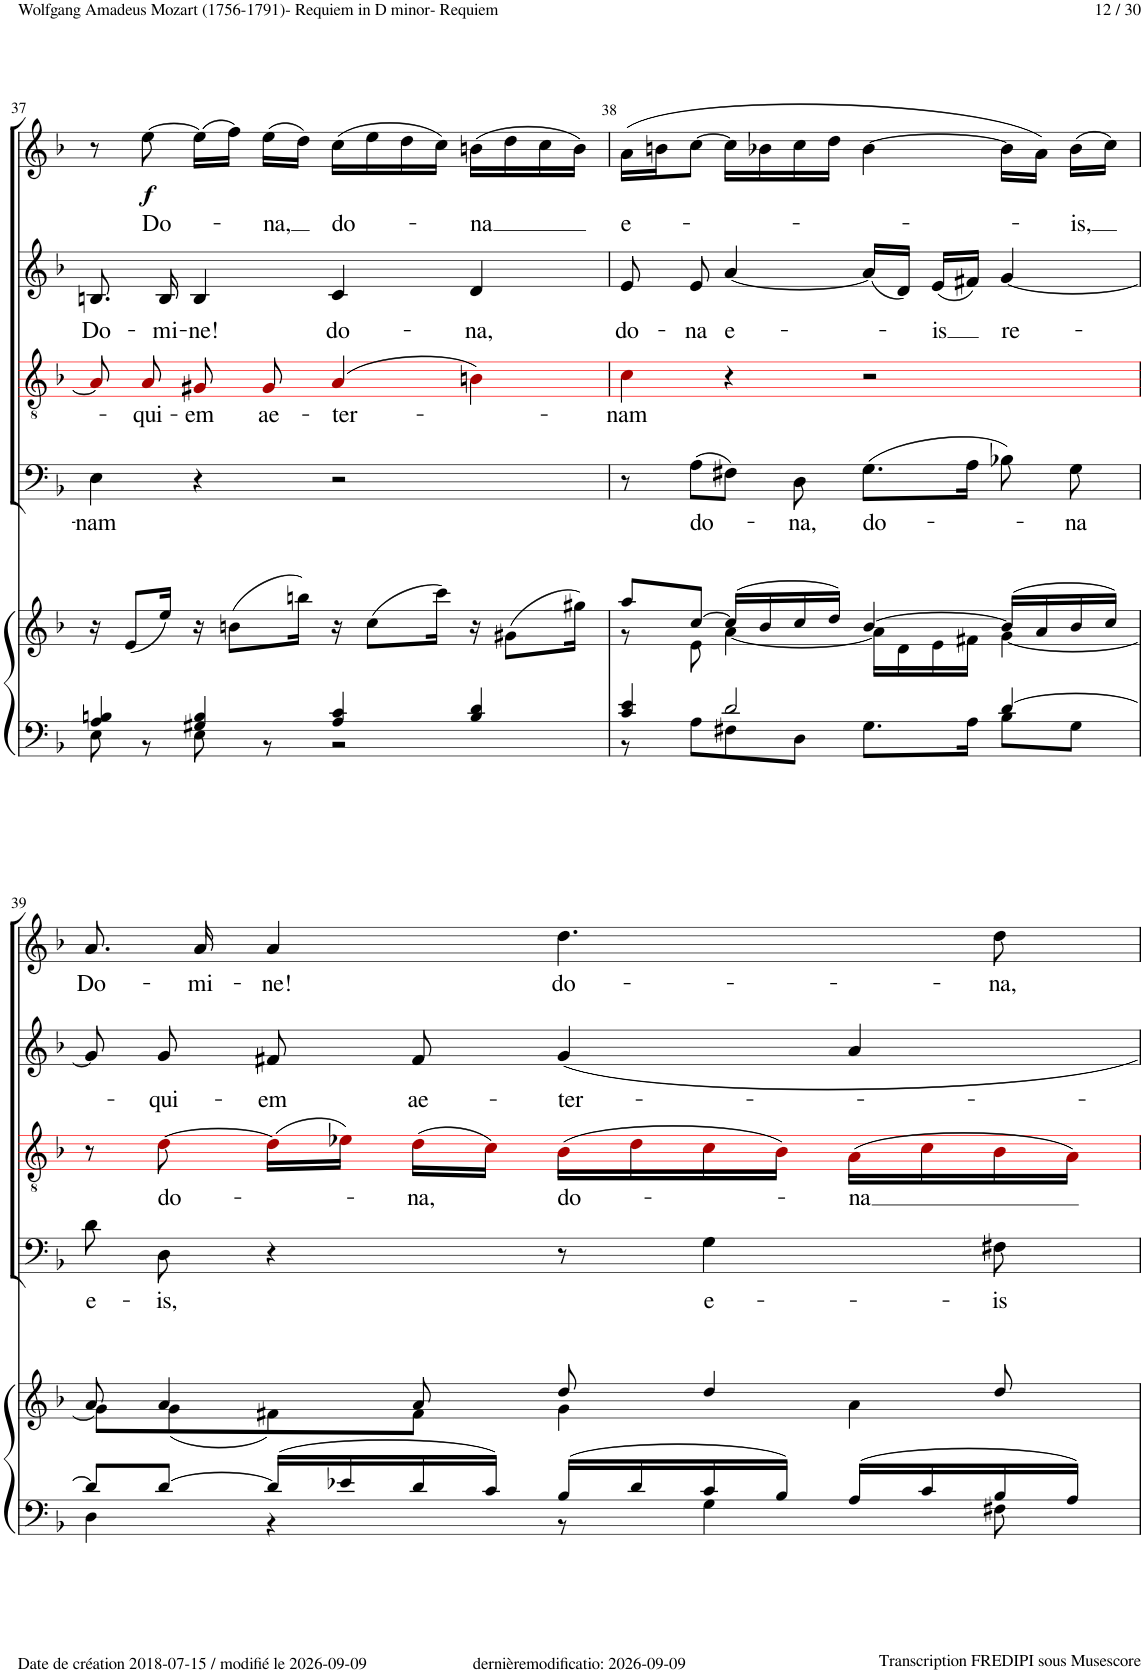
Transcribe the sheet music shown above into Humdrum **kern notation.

**kern	**kern	**kern	**text	**kern	**text	**kern	**text	**kern	**text	**dynam
*part5	*part5	*part4	*part4	*part3	*part3	*part2	*part2	*part1	*part1	*part1
*staff6	*staff5	*staff4	*staff4	*staff3	*staff3	*staff2	*staff2	*staff1	*staff1	*staff1
*I"Piano	*	*I"Basso Chorus	*	*I"Tenor Chorus	*	*I"Alto Chorus	*	*I"Soprano Chorus	*	*
*I'Pno	*	*I'Ch	*	*	*	*I'Ch	*	*I'Ch	*	*
!!LO:PB:g=z
*clefF4	*clefG2	*clefF4	*	*clefGv2	*	*clefG2	*	*clefG2	*	*
*	*	*	*	*ITrd8c14	*	*	*	*	*	*
*k[b-]	*k[b-]	*k[b-]	*	*k[b-]	*	*k[b-]	*	*k[b-]	*	*
*M4/4	*M4/4	*M4/4	*	*M4/4	*	*M4/4	*	*M4/4	*	*
*met(c)	*met(c)	*met(c)	*	*met(c)	*	*met(c)	*	*met(c)	*	*
=37	=37	=37	=37	=37	=37	=37	=37	=37	=37	=37
*^	*	*	*	*	*	*	*	*	*	*
!	!	!	!	!LO:LY:b	!	!	!	!LO:LY:b	!	!	!
4A/ 4Bn/	8E\	16r	4E!\	-nam	8A!i/]	.	8.Bn!/	Do-	8r	.	.
.	.	(8e/L	.	.	.	.	.	.	.	.	.
!	!	!	!	!	!	!LO:LY:b	!	!	!	!LO:LY:b	!LO:DY:b
.	8r	.	.	.	8A!i/	-qui-	.	.	[8ee!\	Do-	f
!	!	!	!	!	!	!	!	!LO:LY:b	!	!	!
.	.	16ee/Jk)	.	.	.	.	16B!/	-mi-	.	.	.
!	!	!	!	!	!	!LO:LY:b	!	!LO:LY:b	!	!	!
4G#X/ 4B/	8E\	16r	4r	.	8G#X!i/	-em	4B!/	-ne!	(16ee!\LL]	.	.
.	.	(8bn\L	.	.	.	.	.	.	16ff!\JJ)	.	.
!	!	!	!	!	!	!LO:LY:b	!	!	!	!LO:LY:b	!
.	8r	.	.	.	8G#!i/	ae-	.	.	(16ee!\LL	-na,	.
.	.	16bbn\Jk)	.	.	.	.	.	.	16dd!\JJ)	.	.
!	!	!	!	!	!	!LO:LY:b	!	!LO:LY:b	!	!LO:LY:b	!
4A/ 4c/	2r	16r	2r	.	(4A!i/	-ter-	4c!/	do-	(16cc!\LL	do-	.
.	.	(8cc\L	.	.	.	.	.	.	16ee!\	.	.
.	.	.	.	.	.	.	.	.	16dd!\	.	.
.	.	16ccc\Jk)	.	.	.	.	.	.	16cc!\JJ)	.	.
!	!	!	!	!	!	!	!	!LO:LY:b	!	!LO:LY:b	!
4B/ 4d/	.	16r	.	.	4Bn!i\)	.	4d!/	-na,	(16bn!\LL	na	.
.	.	(8g#X\L	.	.	.	.	.	.	16dd!\	.	.
.	.	.	.	.	.	.	.	.	16cc!\	.	.
.	.	16gg#X\Jk)	.	.	.	.	.	.	16b!\JJ)	.	.
=38	=38	=38	=38	=38	=38	=38	=38	=38	=38	=38	=38
*	*	*^	*	*	*	*	*	*	*	*	*
!	!	!	!	!	!	!	!LO:LY:b	!	!LO:LY:b	!	!LO:LY:b	!
4c/ 4e/	8r	8aa/L	8r	8r	.	4c!i\	-nam	8e!/	do-	(16a!\LL	e-	.
.	.	.	.	.	.	.	.	.	.	16bn!\J	.	.
!	!	!	!	!	!LO:LY:b	!	!	!	!LO:LY:b	!	!	!
.	8A\L	[8cc/J	8e\	(8A!\L	do-	.	.	8e!/	-na	[8cc!\J	.	.
!	!	!	!	!	!	!	!	!	!LO:LY:b	!	!	!
2d/	8F#X\	(16cc/LL]	[4a\	8F#X!\J)	.	4r	.	[4a!/	e-	16cc!\LL]	.	.
.	.	16b-/	.	.	.	.	.	.	.	16b-X!\	.	.
!	!	!	!	!	!LO:LY:b	!	!	!	!	!	!	!
.	8D\J	16cc/	.	8D!\	-na,	.	.	.	.	16cc!\	.	.
.	.	16dd/JJ)	.	.	.	.	.	.	.	16dd!\JJ	.	.
!	!	!	!	!	!LO:LY:b	!	!	!	!	!	!	!
.	8.G\L	[4b-/	16a\LL]	(8.G!\L	do-	2r	.	(16a!/LL]	.	[4b-!\	.	.
.	.	.	16d\	.	.	.	.	16d!/JJ)	.	.	.	.
!	!	!	!	!	!	!	!	!	!LO:LY:b	!	!	!
.	.	.	16e\	.	.	.	.	(16e!/LL	-is	.	.	.
.	16A\Jk	.	16f#X\JJ	16A!\Jk	.	.	.	16f#X!/JJ)	.	.	.	.
!	!	!	!	!	!	!	!	!	!LO:LY:b	!	!	!
[4d/	8B-\L	(16b-/LL]	[4g\	8B-X!\)	.	.	.	[4g!/	re-	16b-!\LL]	.	.
.	.	16a/	.	.	.	.	.	.	.	16a!\JJ)	.	.
!	!	!	!	!	!LO:LY:b	!	!	!	!	!	!LO:LY:b	!
.	8G\J	16b-/	.	8G!\	-na	.	.	.	.	(16b-!\LL	-is,	.
.	.	16cc/JJ)	.	.	.	.	.	.	.	16cc!\JJ)	.	.
!!LO:LB:g=z
=39	=39	=39	=39	=39	=39	=39	=39	=39	=39	=39	=39	=39
!	!	!	!	!	!LO:LY:b	!	!	!	!	!	!LO:LY:b	!
8d/L]	4D\	8a/	8g\L]	8d!\	e-	8r	.	8g!/]	.	8.a!/	Do-	.
!	!	!	!	!	!LO:LY:b	!	!LO:LY:b	!	!LO:LY:b	!	!	!
[8d/J	.	4a/	(8g\	8D!\	-is,	[8d!i\	do-	8g!/	-qui-	.	.	.
!	!	!	!	!	!	!	!	!	!	!	!LO:LY:b	!
.	.	.	.	.	.	.	.	.	.	16a!/	-mi-	.
!	!	!	!	!	!	!	!	!	!LO:LY:b	!	!LO:LY:b	!
16d/LL]	4r	.	8f#X\)	4r	.	(16d!i\LL]	.	8f#X!/	-em	4a!/	-ne!	.
16e-X/	.	.	.	.	.	16e-X!i\JJ)	.	.	.	.	.	.
!	!	!	!	!	!	!	!LO:LY:b	!	!LO:LY:b	!	!	!
16d/	.	8a/	8f#\J	.	.	(16d!i\LL	-na,	8f#!/	ae-	.	.	.
16c/JJ	.	.	.	.	.	16c!i\JJ)	.	.	.	.	.	.
!	!	!	!	!	!	!	!LO:LY:b	!	!LO:LY:b	!	!LO:LY:b	!
16B-/LL	8r	8dd/	4g\	8r	.	(16B-!i\LL	do-	4g!/	-ter-	4.dd!\	do-	.
16d/	.	.	.	.	.	16d!i\	.	.	.	.	.	.
!	!	!	!	!	!LO:LY:b	!	!	!	!	!	!	!
16c/	4G\	4dd/	.	4G!\	e-	16c!i\	.	.	.	.	.	.
16B-/JJ	.	.	.	.	.	16B-!i\JJ)	.	.	.	.	.	.
!	!	!	!	!	!	!	!LO:LY:b	!	!	!	!	!
16A/LL	.	.	4a\	.	.	(16A!i\LL	-na	4a!/	.	.	.	.
16c/	.	.	.	.	.	16c!i\	.	.	.	.	.	.
!	!	!	!	!	!LO:LY:b	!	!	!	!	!	!LO:LY:b	!
16B-/	8F#X\	8dd/	.	8F#X!\	-is	16B-!i\	.	.	.	8dd!\	-na,	.
16A/JJ	.	.	.	.	.	16A!i\JJ)	.	.	.	.	.	.
*v	*v	*	*	*	*	*	*	*	*	*	*	*
*	*v	*v	*	*	*	*	*	*	*	*	*
=	=	=	=	=	=	=	=	=	=	=
*-	*-	*-	*-	*-	*-	*-	*-	*-	*-	*-
